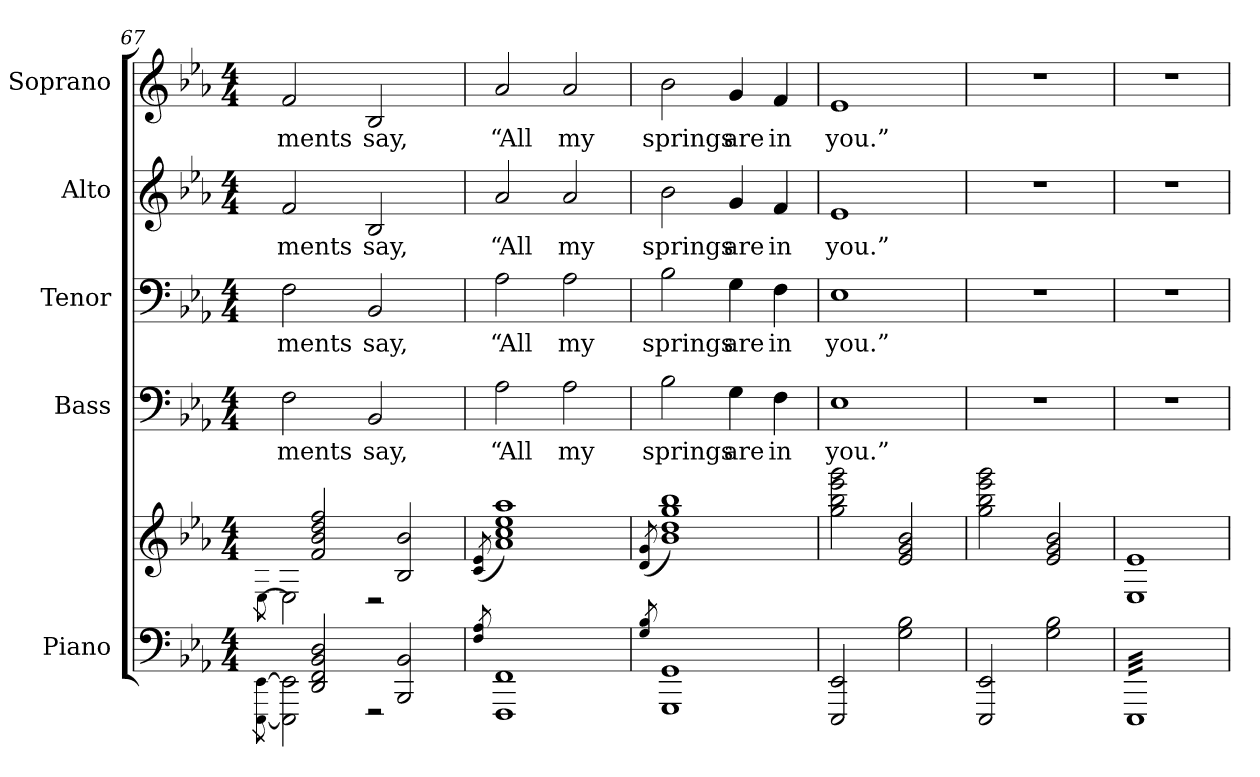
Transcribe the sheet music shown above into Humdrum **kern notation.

**kern	**kern	**kern	**text	**kern	**text	**kern	**text	**kern	**text
*part5	*part5	*part4	*part4	*part3	*part3	*part2	*part2	*part1	*part1
*staff6	*staff5	*staff4	*staff4	*staff3	*staff3	*staff2	*staff2	*staff1	*staff1
*I"Piano	*	*I"Bass	*	*I"Tenor	*	*I"Alto	*	*I"Soprano	*
*I'Pno.	*	*I'B.	*	*I'T.	*	*I'A.	*	*I'S.	*
*clefF4	*clefG2	*clefF4	*	*clefF4	*	*clefG2	*	*clefG2	*
*k[b-e-a-]	*k[b-e-a-]	*k[b-e-a-]	*	*k[b-e-a-]	*	*k[b-e-a-]	*	*k[b-e-a-]	*
*E-:	*E-:	*E-:	*	*E-:	*	*E-:	*	*E-:	*
*M4/4	*M4/4	*M4/4	*	*M4/4	*	*M4/4	*	*M4/4	*
=67	=67	=67	=67	=67	=67	=67	=67	=67	=67
*^	*^	*	*	*	*	*	*	*	*
8qryy	[<8qEEE-i\ [<8qEE-i	8qryy	[>8qE-i\	.	.	.	.	.	.	.	.
!	!	!	!	!	!LO:LY:b:color=#000000	!	!	!	!	!	!
!	!	!	!	!	!	!	!LO:LY:b:color=#000000	!	!	!	!
!	!	!	!	!	!	!	!	!	!LO:LY:b:color=#000000	!	!
!	!	!	!	!	!	!	!	!	!	!	!LO:LY:b:color=#000000
2DDi/ 2FFi 2BB-i 2Di	2EEE-i\] 2EE-i]	2fi/ 2b-i 2ddi 2ffi	2E-i\]	2Fi\	-ments	2Fi\	-ments	2fi/	-ments	2fi/	-ments
!	!	!	!	!	!LO:LY:b:color=#000000	!	!	!	!	!	!
!	!	!	!	!	!	!	!LO:LY:b:color=#000000	!	!	!	!
!	!	!	!	!	!	!	!	!	!LO:LY:b:color=#000000	!	!
!	!	!	!	!	!	!	!	!	!	!	!LO:LY:b:color=#000000
2BBB-i/ 2BB-i	2r	2B-i/ 2b-i	2r	2BB-i/	say,	2BB-i/	say,	2B-i/	say,	2B-i/	say,
*v	*v	*	*	*	*	*	*	*	*	*	*
*	*v	*v	*	*	*	*	*	*	*	*
=68	=68	=68	=68	=68	=68	=68	=68	=68	=68
8qFi/ 8qA-i	(8qci/ 8qe-i	.	.	.	.	.	.	.	.
!	!	!	!LO:LY:b:color=#000000	!	!	!	!	!	!
!	!	!	!	!	!LO:LY:b:color=#000000	!	!	!	!
!	!	!	!	!	!	!	!LO:LY:b:color=#000000	!	!
!	!	!	!	!	!	!	!	!	!LO:LY:b:color=#000000
1FFFi 1FFi	1a-i 1cci 1ee-i 1aa-i)	2A-i\	“All	2A-i\	“All	2a-i/	“All	2a-i/	“All
!	!	!	!LO:LY:b:color=#000000	!	!	!	!	!	!
!	!	!	!	!	!LO:LY:b:color=#000000	!	!	!	!
!	!	!	!	!	!	!	!LO:LY:b:color=#000000	!	!
!	!	!	!	!	!	!	!	!	!LO:LY:b:color=#000000
.	.	2A-i\	my	2A-i\	my	2a-i/	my	2a-i/	my
!!LO:PB:g=z
=69	=69	=69	=69	=69	=69	=69	=69	=69	=69
8qGi/ 8qB-i	(8qdi/ 8qgi	.	.	.	.	.	.	.	.
!	!	!	!LO:LY:b:color=#000000	!	!	!	!	!	!
!	!	!	!	!	!LO:LY:b:color=#000000	!	!	!	!
!	!	!	!	!	!	!	!LO:LY:b:color=#000000	!	!
!	!	!	!	!	!	!	!	!	!LO:LY:b:color=#000000
1GGGi 1GGi	1b-i 1ddi 1ggi 1bb-i)	2B-i\	springs	2B-i\	springs	2b-i\	springs	2b-i\	springs
!	!	!	!LO:LY:b:color=#000000	!	!	!	!	!	!
!	!	!	!	!	!LO:LY:b:color=#000000	!	!	!	!
!	!	!	!	!	!	!	!LO:LY:b:color=#000000	!	!
!	!	!	!	!	!	!	!	!	!LO:LY:b:color=#000000
.	.	4Gi\	are	4Gi\	are	4gi/	are	4gi/	are
!	!	!	!LO:LY:b:color=#000000	!	!	!	!	!	!
!	!	!	!	!	!LO:LY:b:color=#000000	!	!	!	!
!	!	!	!	!	!	!	!LO:LY:b:color=#000000	!	!
!	!	!	!	!	!	!	!	!	!LO:LY:b:color=#000000
.	.	4Fi\	in	4Fi\	in	4fi/	in	4fi/	in
=70	=70	=70	=70	=70	=70	=70	=70	=70	=70
!	!	!	!LO:LY:b:color=#000000	!	!	!	!	!	!
!	!	!	!	!	!LO:LY:b:color=#000000	!	!	!	!
!	!	!	!	!	!	!	!LO:LY:b:color=#000000	!	!
!	!	!	!	!	!	!	!	!	!LO:LY:b:color=#000000
2EEE-i/ 2EE-i	2ggi\ 2bb-i 2eee-i 2gggi	1E-i	you.”	1E-i	you.”	1e-i	you.”	1e-i	you.”
2Gi\ 2B-i	2e-i/ 2gi 2b-i	.	.	.	.	.	.	.	.
=71	=71	=71	=71	=71	=71	=71	=71	=71	=71
2EEE-i/ 2EE-i	2ggi\ 2bb-i 2eee-i 2gggi	1r	.	1r	.	1r	.	1r	.
2Gi\ 2B-i	2e-i/ 2gi 2b-i	.	.	.	.	.	.	.	.
=72	=72	=72	=72	=72	=72	=72	=72	=72	=72
*tremolo	*	*	*	*	*	*	*	*	*
32EEE-iLLL	1E-i 1e-i	1r	.	1r	.	1r	.	1r	.
32EEE-i	.	.	.	.	.	.	.	.	.
32EEE-i	.	.	.	.	.	.	.	.	.
32EEE-i	.	.	.	.	.	.	.	.	.
32EEE-i	.	.	.	.	.	.	.	.	.
32EEE-i	.	.	.	.	.	.	.	.	.
32EEE-i	.	.	.	.	.	.	.	.	.
32EEE-i	.	.	.	.	.	.	.	.	.
32EEE-i	.	.	.	.	.	.	.	.	.
32EEE-i	.	.	.	.	.	.	.	.	.
32EEE-i	.	.	.	.	.	.	.	.	.
32EEE-i	.	.	.	.	.	.	.	.	.
32EEE-i	.	.	.	.	.	.	.	.	.
32EEE-i	.	.	.	.	.	.	.	.	.
32EEE-i	.	.	.	.	.	.	.	.	.
32EEE-i	.	.	.	.	.	.	.	.	.
32EEE-i	.	.	.	.	.	.	.	.	.
32EEE-i	.	.	.	.	.	.	.	.	.
32EEE-i	.	.	.	.	.	.	.	.	.
32EEE-i	.	.	.	.	.	.	.	.	.
32EEE-i	.	.	.	.	.	.	.	.	.
32EEE-i	.	.	.	.	.	.	.	.	.
32EEE-i	.	.	.	.	.	.	.	.	.
32EEE-i	.	.	.	.	.	.	.	.	.
32EEE-i	.	.	.	.	.	.	.	.	.
32EEE-i	.	.	.	.	.	.	.	.	.
32EEE-i	.	.	.	.	.	.	.	.	.
32EEE-i	.	.	.	.	.	.	.	.	.
32EEE-i	.	.	.	.	.	.	.	.	.
32EEE-i	.	.	.	.	.	.	.	.	.
32EEE-i	.	.	.	.	.	.	.	.	.
32EEE-iJJJ	.	.	.	.	.	.	.	.	.
*Xtremolo	*	*	*	*	*	*	*	*	*
=	=	=	=	=	=	=	=	=	=
*-	*-	*-	*-	*-	*-	*-	*-	*-	*-
